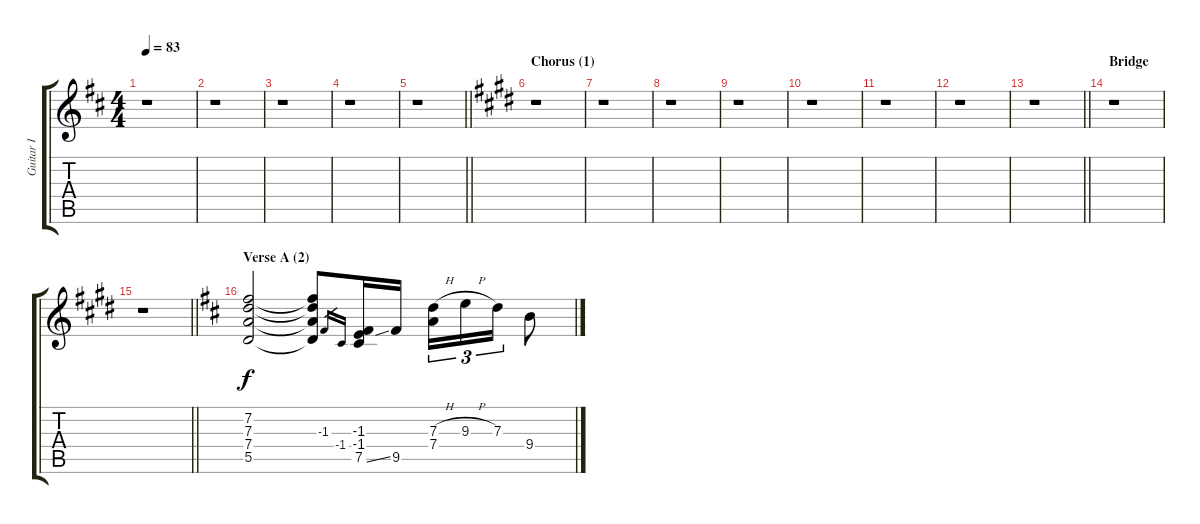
\track ("Guitar I" "Guitar I") {instrument distortionguitar}
\staff {score tabs}
\tuning (E4 B3 G3 D3 A2 E2) {hide}
\ts (4 4)
\tempo 83
\clef g2
\ks d
r.1{dy f} |
r.1 |
r.1 |
r.1 |
\barLineRight lightlight
r.1 |
\section ("" "Chorus (1)")
\ks e
r.1 |
r.1 |
r.1 |
r.1 |
r.1 |
r.1 |
r.1 |
\barLineRight lightlight
r.1 |
\section ("" "Bridge")
r.1 |
\barLineRight lightlight
r.1 |
\section ("" "Verse A (2)")
\ks d
(7.2 7.3 7.4 5.5).2 (7.2{t} 7.3{t} 7.4{t} 5.5{t}).8 -1.3.16{gr} -1.4.16{gr} (-1.3 -1.4 7.5{ss}).16 9.5.16 (7.3{h} 7.4).16{tu (3 2)} 9.3{h}.16{tu (3 2)} 7.3.16{tu (3 2)} 9.4.8
